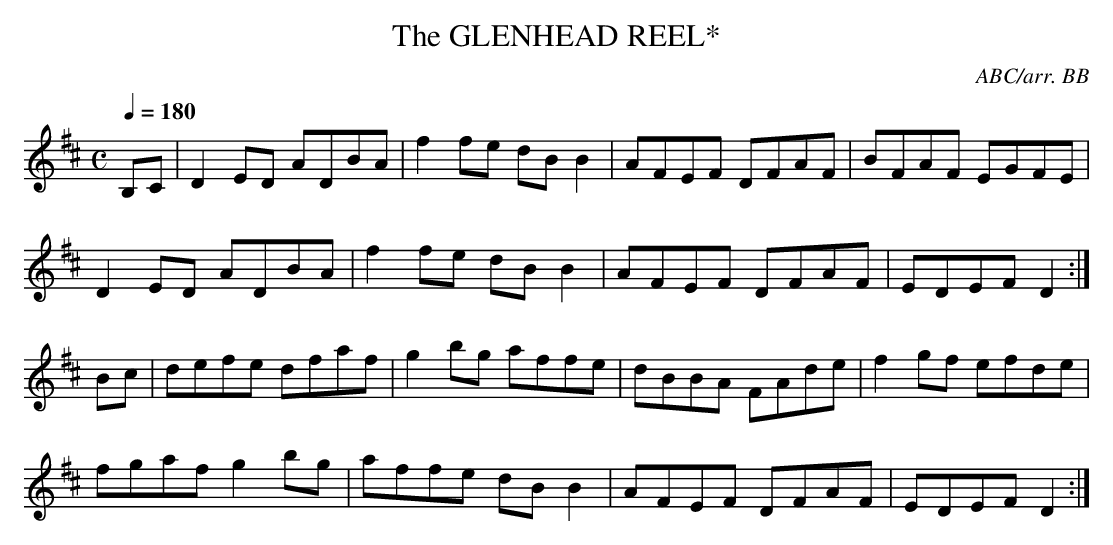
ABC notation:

X:1
T:GLENHEAD REEL*, The
C:ABC/arr. BB
Q:1/4=180
L:1/8
M:C
K:D
B,C|D2ED ADBA|f2fe dBB2|AFEF DFAF|BFAF EGFE|
D2ED ADBA|f2fe dBB2|AFEF DFAF|EDEF D2 :|
Bc|defe dfaf|g2bg affe|dBBA FAde|f2gf efde|
fgaf g2bg|affe dBB2|AFEF DFAF|EDEF D2:|
